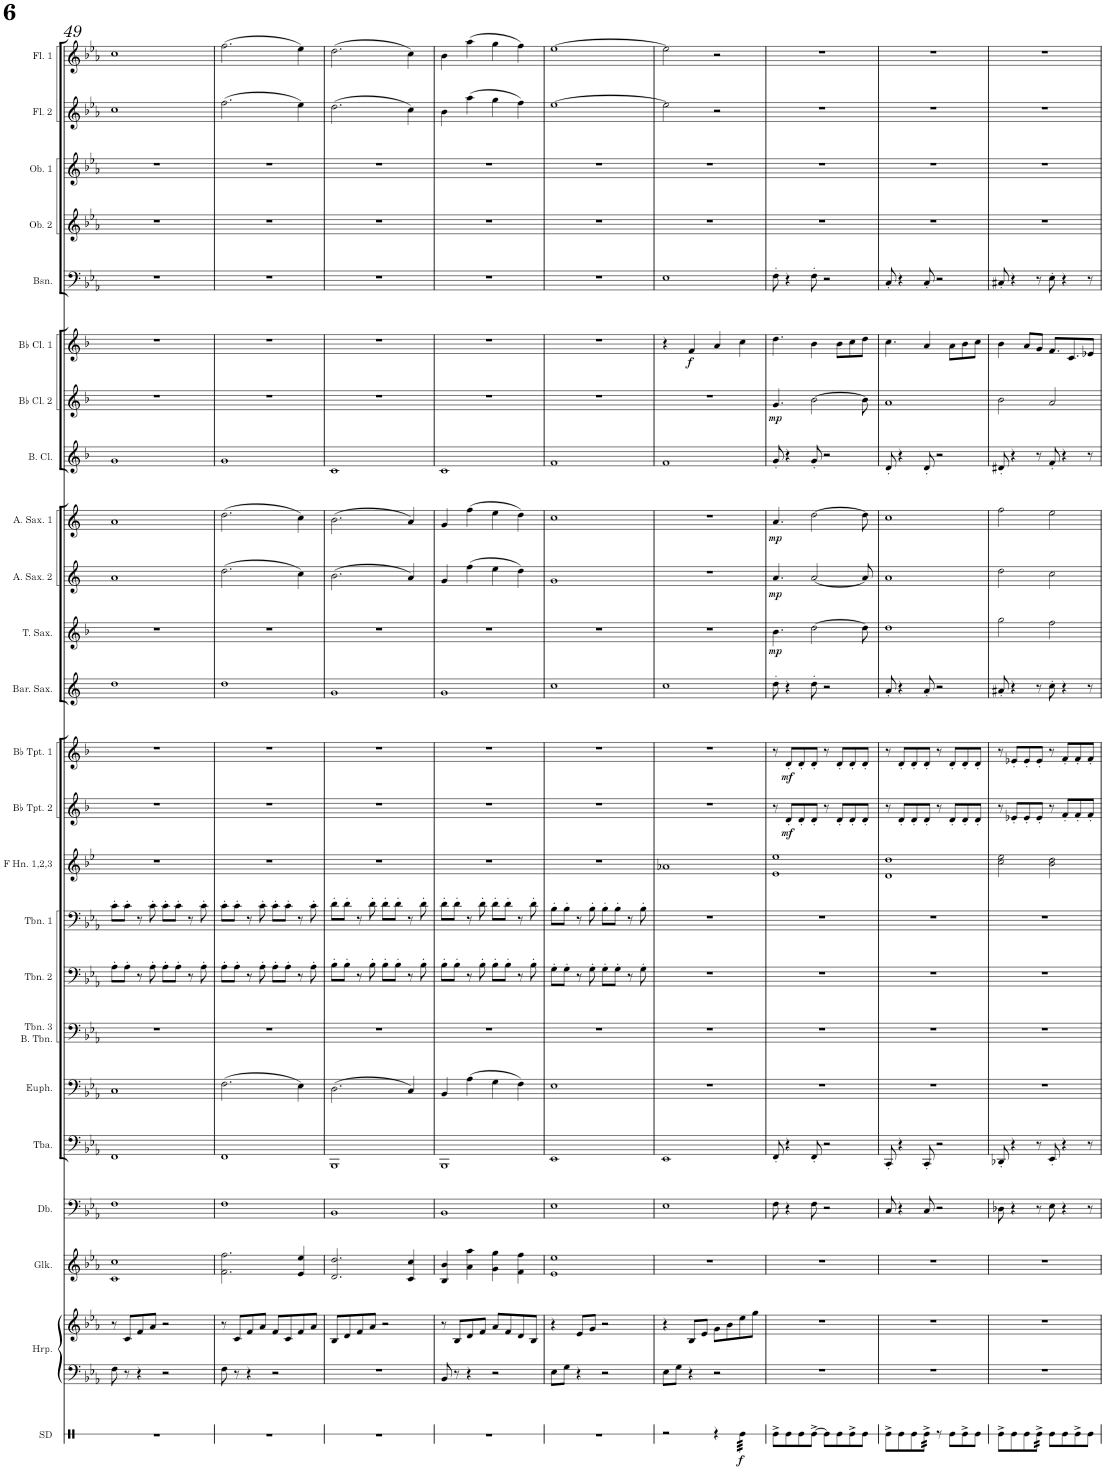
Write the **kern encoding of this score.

**kern	**dynam	**kern	**kern	**kern	**kern	**kern	**kern	**kern	**kern	**kern	**kern	**kern	**dynam	**kern	**dynam	**kern	**kern	**dynam	**kern	**dynam	**kern	**dynam	**kern	**kern	**dynam	**kern	**dynam	**kern	**kern	**kern	**kern	**kern
*part24	*part24	*part23	*part23	*part22	*part21	*part20	*part19	*part18	*part17	*part16	*part15	*part14	*part14	*part13	*part13	*part12	*part11	*part11	*part10	*part10	*part9	*part9	*part8	*part7	*part7	*part6	*part6	*part5	*part4	*part3	*part2	*part1
*staff25	*staff25	*staff24	*staff23	*staff22	*staff21	*staff20	*staff19	*staff18	*staff17	*staff16	*staff15	*staff14	*staff14	*staff13	*staff13	*staff12	*staff11	*staff11	*staff10	*staff10	*staff9	*staff9	*staff8	*staff7	*staff7	*staff6	*staff6	*staff5	*staff4	*staff3	*staff2	*staff1
*I"Snare Drum	*	*I"Harp	*	*I"Glockenspiel	*I"Double Bass	*I"Tuba	*I"Euphonium	*I"Trombone 3 &amp; Bass Trombone	*I"Trombone 2	*I"Trombone 1	*I"F Horn 1,2,3	*I"Bb Trumpet 2	*	*I"Bb Trumpet 1	*	*I"Baritone Saxophone	*I"Tenor Saxophone	*	*I"Alto Saxophone 2	*	*I"Alto Saxophone 1	*	*I"Bass Clarinet	*I"Bb Clarinet 2	*	*I"Bb Clarinet 1	*	*I"Bassoon	*I"Oboe 2	*I"Oboe 1	*I"Flute 2	*I"Flute 1
*I'SD	*	*I'Hrp.	*	*I'Glk.	*I'Db.	*I'Tba.	*I'Euph.	*I'Tbn. 3 B. Tbn.	*I'Tbn. 2	*I'Tbn. 1	*I'F Hn. 1,2,3	*I'Bb Tpt. 2	*	*I'Bb Tpt. 1	*	*I'Bar. Sax.	*I'T. Sax.	*	*I'A. Sax. 2	*	*I'A. Sax. 1	*	*I'B. Cl.	*I'Bb Cl. 2	*	*I'Bb Cl. 1	*	*I'Bsn.	*I'Ob. 2	*I'Ob. 1	*I'Fl. 2	*I'Fl. 1
!!LO:PB:g=z
*clefX	*	*clefF4	*clefG2	*clefG2	*clefF4	*clefF4	*clefF4	*clefF4	*clefF4	*clefF4	*clefG2	*clefG2	*	*clefG2	*	*clefG2	*clefG2	*	*clefG2	*	*clefG2	*	*clefG2	*clefG2	*	*clefG2	*	*clefF4	*clefG2	*clefG2	*clefG2	*clefG2
*	*	*	*	*Trd-14c-24	*Trd7c12	*	*	*	*	*	*Trd4c7	*Trd1c2	*	*Trd1c2	*	*Trd12c21	*Trd8c14	*	*Trd5c9	*	*Trd5c9	*	*Trd8c14	*Trd1c2	*	*Trd1c2	*	*	*	*	*	*
*k[]	*	*k[b-e-a-]	*k[b-e-a-]	*k[b-e-a-]	*k[b-e-a-]	*k[b-e-a-]	*k[b-e-a-]	*k[b-e-a-]	*k[b-e-a-]	*k[b-e-a-]	*k[b-e-]	*k[b-]	*	*k[b-]	*	*k[]	*k[b-]	*	*k[]	*	*k[]	*	*k[b-]	*k[b-]	*	*k[b-]	*	*k[b-e-a-]	*k[b-e-a-]	*k[b-e-a-]	*k[b-e-a-]	*k[b-e-a-]
*M4/4	*	*M4/4	*M4/4	*M4/4	*M4/4	*M4/4	*M4/4	*M4/4	*M4/4	*M4/4	*M4/4	*M4/4	*	*M4/4	*	*M4/4	*M4/4	*	*M4/4	*	*M4/4	*	*M4/4	*M4/4	*	*M4/4	*	*M4/4	*M4/4	*M4/4	*M4/4	*M4/4
=49	=49	=49	=49	=49	=49	=49	=49	=49	=49	=49	=49	=49	=49	=49	=49	=49	=49	=49	=49	=49	=49	=49	=49	=49	=49	=49	=49	=49	=49	=49	=49	=49
1r	.	8F\	8r	1c 1cc	1F	1FF	1C	1r	8A-'\L	8c'\L	1r	1r	.	1r	.	1dd	1r	.	1a	.	1a	.	1g	1r	.	1r	.	1r	1r	1r	1cc	1cc
.	.	8r	8c/L	.	.	.	.	.	8A-'\J	8c'\J	.	.	.	.	.	.	.	.	.	.	.	.	.	.	.	.	.	.	.	.	.	.
.	.	4r	8f/	.	.	.	.	.	8r	8r	.	.	.	.	.	.	.	.	.	.	.	.	.	.	.	.	.	.	.	.	.	.
.	.	.	8a-/J	.	.	.	.	.	8A-'\	8c'\	.	.	.	.	.	.	.	.	.	.	.	.	.	.	.	.	.	.	.	.	.	.
.	.	2r	2r	.	.	.	.	.	8A-'\L	8c'\L	.	.	.	.	.	.	.	.	.	.	.	.	.	.	.	.	.	.	.	.	.	.
.	.	.	.	.	.	.	.	.	8A-'\J	8c'\J	.	.	.	.	.	.	.	.	.	.	.	.	.	.	.	.	.	.	.	.	.	.
.	.	.	.	.	.	.	.	.	8r	8r	.	.	.	.	.	.	.	.	.	.	.	.	.	.	.	.	.	.	.	.	.	.
.	.	.	.	.	.	.	.	.	8A-'\	8c'\	.	.	.	.	.	.	.	.	.	.	.	.	.	.	.	.	.	.	.	.	.	.
=50	=50	=50	=50	=50	=50	=50	=50	=50	=50	=50	=50	=50	=50	=50	=50	=50	=50	=50	=50	=50	=50	=50	=50	=50	=50	=50	=50	=50	=50	=50	=50	=50
1r	.	8F\	8r	2.f\ 2.ff\	1F	1FF	(2.F\	1r	8A-'\L	8c'\L	1r	1r	.	1r	.	1dd	1r	.	(2.dd\	.	(2.dd\	.	1g	1r	.	1r	.	1r	1r	1r	(2.ff\	(2.ff\
.	.	8r	8c/L	.	.	.	.	.	8A-'\J	8c'\J	.	.	.	.	.	.	.	.	.	.	.	.	.	.	.	.	.	.	.	.	.	.
.	.	4r	8f/	.	.	.	.	.	8r	8r	.	.	.	.	.	.	.	.	.	.	.	.	.	.	.	.	.	.	.	.	.	.
.	.	.	8a-/J	.	.	.	.	.	8A-'\	8c'\	.	.	.	.	.	.	.	.	.	.	.	.	.	.	.	.	.	.	.	.	.	.
.	.	2r	8f/L	.	.	.	.	.	8A-'\L	8c'\L	.	.	.	.	.	.	.	.	.	.	.	.	.	.	.	.	.	.	.	.	.	.
.	.	.	8c/	.	.	.	.	.	8A-'\J	8c'\J	.	.	.	.	.	.	.	.	.	.	.	.	.	.	.	.	.	.	.	.	.	.
.	.	.	8f/	4e-/ 4ee-/	.	.	4E-\)	.	8r	8r	.	.	.	.	.	.	.	.	4cc\)	.	4cc\)	.	.	.	.	.	.	.	.	.	4ee-\)	4ee-\)
.	.	.	8a-/J	.	.	.	.	.	8A-'\	8c'\	.	.	.	.	.	.	.	.	.	.	.	.	.	.	.	.	.	.	.	.	.	.
=51	=51	=51	=51	=51	=51	=51	=51	=51	=51	=51	=51	=51	=51	=51	=51	=51	=51	=51	=51	=51	=51	=51	=51	=51	=51	=51	=51	=51	=51	=51	=51	=51
1r	.	1r	8B-/L	2.d/ 2.dd/	1BB-	1BBB-	(2.D\	1r	8B-'\L	8d'\L	1r	1r	.	1r	.	1g	1r	.	(2.b\	.	(2.b\	.	1c	1r	.	1r	.	1r	1r	1r	(2.dd\	(2.dd\
.	.	.	8d/	.	.	.	.	.	8B-'\J	8d'\J	.	.	.	.	.	.	.	.	.	.	.	.	.	.	.	.	.	.	.	.	.	.
.	.	.	8f/	.	.	.	.	.	8r	8r	.	.	.	.	.	.	.	.	.	.	.	.	.	.	.	.	.	.	.	.	.	.
.	.	.	8a-/J	.	.	.	.	.	8B-'\	8d'\	.	.	.	.	.	.	.	.	.	.	.	.	.	.	.	.	.	.	.	.	.	.
.	.	.	2r	.	.	.	.	.	8B-'\L	8d'\L	.	.	.	.	.	.	.	.	.	.	.	.	.	.	.	.	.	.	.	.	.	.
.	.	.	.	.	.	.	.	.	8B-'\J	8d'\J	.	.	.	.	.	.	.	.	.	.	.	.	.	.	.	.	.	.	.	.	.	.
.	.	.	.	4c/ 4cc/	.	.	4C/)	.	8r	8r	.	.	.	.	.	.	.	.	4a/)	.	4a/)	.	.	.	.	.	.	.	.	.	4cc\)	4cc\)
.	.	.	.	.	.	.	.	.	8B-'\	8d'\	.	.	.	.	.	.	.	.	.	.	.	.	.	.	.	.	.	.	.	.	.	.
=52	=52	=52	=52	=52	=52	=52	=52	=52	=52	=52	=52	=52	=52	=52	=52	=52	=52	=52	=52	=52	=52	=52	=52	=52	=52	=52	=52	=52	=52	=52	=52	=52
1r	.	8BB-/	8r	4B-/ 4b-/	1BB-	1BBB-	4BB-/	1r	8B-'\L	8d'\L	1r	1r	.	1r	.	1g	1r	.	4g/	.	4g/	.	1c	1r	.	1r	.	1r	1r	1r	4b-\	4b-\
.	.	8r	8B-/L	.	.	.	.	.	8B-'\J	8d'\J	.	.	.	.	.	.	.	.	.	.	.	.	.	.	.	.	.	.	.	.	.	.
.	.	4r	8d/	4a-\ 4aa-\	.	.	(4A-\	.	8r	8r	.	.	.	.	.	.	.	.	(4ff\	.	(4ff\	.	.	.	.	.	.	.	.	.	(4aa-\	(4aa-\
.	.	.	8f/J	.	.	.	.	.	8B-'\	8d'\	.	.	.	.	.	.	.	.	.	.	.	.	.	.	.	.	.	.	.	.	.	.
.	.	2r	8a-/L	4g\ 4gg\	.	.	4G\	.	8B-'\L	8d'\L	.	.	.	.	.	.	.	.	4ee\	.	4ee\	.	.	.	.	.	.	.	.	.	4gg\	4gg\
.	.	.	8f/	.	.	.	.	.	8B-'\J	8d'\J	.	.	.	.	.	.	.	.	.	.	.	.	.	.	.	.	.	.	.	.	.	.
.	.	.	8d/	4f\ 4ff\	.	.	4F\)	.	8r	8r	.	.	.	.	.	.	.	.	4dd\)	.	4dd\)	.	.	.	.	.	.	.	.	.	4ff\)	4ff\)
.	.	.	8B-/J	.	.	.	.	.	8B-'\	8d'\	.	.	.	.	.	.	.	.	.	.	.	.	.	.	.	.	.	.	.	.	.	.
=53	=53	=53	=53	=53	=53	=53	=53	=53	=53	=53	=53	=53	=53	=53	=53	=53	=53	=53	=53	=53	=53	=53	=53	=53	=53	=53	=53	=53	=53	=53	=53	=53
1r	.	8E-\L	4r	1e- 1ee-	1E-	1EE-	1E-	1r	8G'\L	8B-'\L	1r	1r	.	1r	.	1cc	1r	.	1g	.	1cc	.	1f	1r	.	1r	.	1r	1r	1r	[1ee-	[1ee-
.	.	8G\J	.	.	.	.	.	.	8G'\J	8B-'\J	.	.	.	.	.	.	.	.	.	.	.	.	.	.	.	.	.	.	.	.	.	.
.	.	4r	8e-/L	.	.	.	.	.	8r	8r	.	.	.	.	.	.	.	.	.	.	.	.	.	.	.	.	.	.	.	.	.	.
.	.	.	8g/J	.	.	.	.	.	8G'\	8B-'\	.	.	.	.	.	.	.	.	.	.	.	.	.	.	.	.	.	.	.	.	.	.
.	.	2r	2r	.	.	.	.	.	8G'\L	8B-'\L	.	.	.	.	.	.	.	.	.	.	.	.	.	.	.	.	.	.	.	.	.	.
.	.	.	.	.	.	.	.	.	8G'\J	8B-'\J	.	.	.	.	.	.	.	.	.	.	.	.	.	.	.	.	.	.	.	.	.	.
.	.	.	.	.	.	.	.	.	8r	8r	.	.	.	.	.	.	.	.	.	.	.	.	.	.	.	.	.	.	.	.	.	.
.	.	.	.	.	.	.	.	.	8G'\	8B-'\	.	.	.	.	.	.	.	.	.	.	.	.	.	.	.	.	.	.	.	.	.	.
=54	=54	=54	=54	=54	=54	=54	=54	=54	=54	=54	=54	=54	=54	=54	=54	=54	=54	=54	=54	=54	=54	=54	=54	=54	=54	=54	=54	=54	=54	=54	=54	=54
2r	.	8E-\L	4r	1r	1E-	1EE-	1r	1r	1r	1r	1a-X	1r	.	1r	.	1cc	1r	.	1r	.	1r	.	1f	1r	.	4r	.	1E-	1r	1r	2ee-\]	2ee-\]
.	.	8G\J	.	.	.	.	.	.	.	.	.	.	.	.	.	.	.	.	.	.	.	.	.	.	.	.	.	.	.	.	.	.
!	!	!	!	!	!	!	!	!	!	!	!	!	!	!	!	!	!	!	!	!	!	!	!	!	!	!	!LO:DY:b	!	!	!	!	!
.	.	4r	8B-/L	.	.	.	.	.	.	.	.	.	.	.	.	.	.	.	.	.	.	.	.	.	.	4f/	f	.	.	.	.	.
.	.	.	8e-/J	.	.	.	.	.	.	.	.	.	.	.	.	.	.	.	.	.	.	.	.	.	.	.	.	.	.	.	.	.
4r	.	2r	8g\L	.	.	.	.	.	.	.	.	.	.	.	.	.	.	.	.	.	.	.	.	.	.	4a/	.	.	.	.	2r	2r
.	.	.	8b-\	.	.	.	.	.	.	.	.	.	.	.	.	.	.	.	.	.	.	.	.	.	.	.	.	.	.	.	.	.
!	!LO:DY:b	!	!	!	!	!	!	!	!	!	!	!	!	!	!	!	!	!	!	!	!	!	!	!	!	!	!	!	!	!	!	!
*tremolo	*	*	*	*	*	*	*	*	*	*	*	*	*	*	*	*	*	*	*	*	*	*	*	*	*	*	*	*	*	*	*	*
32Re\LLL	f	.	8ee-\	.	.	.	.	.	.	.	.	.	.	.	.	.	.	.	.	.	.	.	.	.	.	4cc\	.	.	.	.	.	.
32Re\	.	.	.	.	.	.	.	.	.	.	.	.	.	.	.	.	.	.	.	.	.	.	.	.	.	.	.	.	.	.	.	.
32Re\	.	.	.	.	.	.	.	.	.	.	.	.	.	.	.	.	.	.	.	.	.	.	.	.	.	.	.	.	.	.	.	.
32Re\	.	.	.	.	.	.	.	.	.	.	.	.	.	.	.	.	.	.	.	.	.	.	.	.	.	.	.	.	.	.	.	.
32Re\	.	.	8gg\J	.	.	.	.	.	.	.	.	.	.	.	.	.	.	.	.	.	.	.	.	.	.	.	.	.	.	.	.	.
32Re\	.	.	.	.	.	.	.	.	.	.	.	.	.	.	.	.	.	.	.	.	.	.	.	.	.	.	.	.	.	.	.	.
32Re\	.	.	.	.	.	.	.	.	.	.	.	.	.	.	.	.	.	.	.	.	.	.	.	.	.	.	.	.	.	.	.	.
32Re\JJJ	.	.	.	.	.	.	.	.	.	.	.	.	.	.	.	.	.	.	.	.	.	.	.	.	.	.	.	.	.	.	.	.
*Xtremolo	*	*	*	*	*	*	*	*	*	*	*	*	*	*	*	*	*	*	*	*	*	*	*	*	*	*	*	*	*	*	*	*
=55	=55	=55	=55	=55	=55	=55	=55	=55	=55	=55	=55	=55	=55	=55	=55	=55	=55	=55	=55	=55	=55	=55	=55	=55	=55	=55	=55	=55	=55	=55	=55	=55
!	!	!	!	!	!	!	!	!	!	!	!	!	!	!	!	!	!	!LO:DY:b	!	!LO:DY:b	!	!LO:DY:b	!	!	!LO:DY:b	!	!	!	!	!	!	!
8Re^\L	.	1r	1r	1r	8F\	8FF'/	1r	1r	1r	1r	1e- 1ee-	8r	.	8r	.	8dd'\	4.b-\	mp	4.a/	mp	4.a/	mp	8g'/	4.g/	mp	4.dd\	.	8F'\	1r	1r	1r	1r
!	!	!	!	!	!	!	!	!	!	!	!	!	!LO:DY:b	!	!LO:DY:b	!	!	!	!	!	!	!	!	!	!	!	!	!	!	!	!	!
8Re\	.	.	.	.	4r	4r	.	.	.	.	.	8d'/L	mf	8d'/L	mf	4r	.	.	.	.	.	.	4r	.	.	.	.	4r	.	.	.	.
8Re\	.	.	.	.	.	.	.	.	.	.	.	8d'/	.	8d'/	.	.	.	.	.	.	.	.	.	.	.	.	.	.	.	.	.	.
[8Re^\J	.	.	.	.	8F\	8FF'/	.	.	.	.	.	8d'/J	.	8d'/J	.	8dd'\	[2dd\	.	[2a/	.	[2dd\	.	8g'/	[2b-\	.	4b-\	.	8F'\	.	.	.	.
8Re\L]	.	.	.	.	2r	2r	.	.	.	.	.	8r	.	8r	.	2r	.	.	.	.	.	.	2r	.	.	.	.	2r	.	.	.	.
8Re\	.	.	.	.	.	.	.	.	.	.	.	8d'/L	.	8d'/L	.	.	.	.	.	.	.	.	.	.	.	8b-\L	.	.	.	.	.	.
8Re^\	.	.	.	.	.	.	.	.	.	.	.	8d'/	.	8d'/	.	.	.	.	.	.	.	.	.	.	.	8cc\	.	.	.	.	.	.
8Re\J	.	.	.	.	.	.	.	.	.	.	.	8d'/J	.	8d'/J	.	.	8dd\]	.	8a/]	.	8dd\]	.	.	8b-\]	.	8dd\J	.	.	.	.	.	.
=56	=56	=56	=56	=56	=56	=56	=56	=56	=56	=56	=56	=56	=56	=56	=56	=56	=56	=56	=56	=56	=56	=56	=56	=56	=56	=56	=56	=56	=56	=56	=56	=56
8Re^\L	.	1r	1r	1r	8C/	8CC'/	1r	1r	1r	1r	1d 1dd	8r	.	8r	.	8a'/	1dd	.	1a	.	1cc	.	8d'/	1a	.	4.cc\	.	8C'/	1r	1r	1r	1r
8Re\	.	.	.	.	4r	4r	.	.	.	.	.	8d'/L	.	8d'/L	.	4r	.	.	.	.	.	.	4r	.	.	.	.	4r	.	.	.	.
8Re\	.	.	.	.	.	.	.	.	.	.	.	8d'/	.	8d'/	.	.	.	.	.	.	.	.	.	.	.	.	.	.	.	.	.	.
*tremolo	*	*	*	*	*	*	*	*	*	*	*	*	*	*	*	*	*	*	*	*	*	*	*	*	*	*	*	*	*	*	*	*
32Re^\	.	.	.	.	8C/	8CC'/	.	.	.	.	.	8d'/J	.	8d'/J	.	8a'/	.	.	.	.	.	.	8d'/	.	.	4a/	.	8C'/	.	.	.	.
32Re^\	.	.	.	.	.	.	.	.	.	.	.	.	.	.	.	.	.	.	.	.	.	.	.	.	.	.	.	.	.	.	.	.
32Re^\	.	.	.	.	.	.	.	.	.	.	.	.	.	.	.	.	.	.	.	.	.	.	.	.	.	.	.	.	.	.	.	.
32Re^\JJJ	.	.	.	.	.	.	.	.	.	.	.	.	.	.	.	.	.	.	.	.	.	.	.	.	.	.	.	.	.	.	.	.
*Xtremolo	*	*	*	*	*	*	*	*	*	*	*	*	*	*	*	*	*	*	*	*	*	*	*	*	*	*	*	*	*	*	*	*
8r	.	.	.	.	2r	2r	.	.	.	.	.	8r	.	8r	.	2r	.	.	.	.	.	.	2r	.	.	.	.	2r	.	.	.	.
8Re\L	.	.	.	.	.	.	.	.	.	.	.	8d'/L	.	8d'/L	.	.	.	.	.	.	.	.	.	.	.	8a\L	.	.	.	.	.	.
8Re^\	.	.	.	.	.	.	.	.	.	.	.	8d'/	.	8d'/	.	.	.	.	.	.	.	.	.	.	.	8b-\	.	.	.	.	.	.
8Re\J	.	.	.	.	.	.	.	.	.	.	.	8d'/J	.	8d'/J	.	.	.	.	.	.	.	.	.	.	.	8cc\J	.	.	.	.	.	.
=57	=57	=57	=57	=57	=57	=57	=57	=57	=57	=57	=57	=57	=57	=57	=57	=57	=57	=57	=57	=57	=57	=57	=57	=57	=57	=57	=57	=57	=57	=57	=57	=57
8Re^\L	.	1r	1r	1r	8D-X\	8DD-X'/	1r	1r	1r	1r	2cc\ 2ee-\	8r	.	8r	.	8a#X'/	2gg\	.	2dd\	.	2ff\	.	8d#X'/	2b-\	.	4b-\	.	8C#X'/	1r	1r	1r	1r
8Re\	.	.	.	.	4r	4r	.	.	.	.	.	8e-X'/L	.	8e-X'/L	.	4r	.	.	.	.	.	.	4r	.	.	.	.	4r	.	.	.	.
8Re\	.	.	.	.	.	.	.	.	.	.	.	8e-'/	.	8e-'/	.	.	.	.	.	.	.	.	.	.	.	8a/L	.	.	.	.	.	.
*tremolo	*	*	*	*	*	*	*	*	*	*	*	*	*	*	*	*	*	*	*	*	*	*	*	*	*	*	*	*	*	*	*	*
32Re^\	.	.	.	.	8r	8r	.	.	.	.	.	8e-'/J	.	8e-'/J	.	8r	.	.	.	.	.	.	8r	.	.	8g/J	.	8r	.	.	.	.
32Re^\	.	.	.	.	.	.	.	.	.	.	.	.	.	.	.	.	.	.	.	.	.	.	.	.	.	.	.	.	.	.	.	.
32Re^\	.	.	.	.	.	.	.	.	.	.	.	.	.	.	.	.	.	.	.	.	.	.	.	.	.	.	.	.	.	.	.	.
32Re^\JJJ	.	.	.	.	.	.	.	.	.	.	.	.	.	.	.	.	.	.	.	.	.	.	.	.	.	.	.	.	.	.	.	.
*Xtremolo	*	*	*	*	*	*	*	*	*	*	*	*	*	*	*	*	*	*	*	*	*	*	*	*	*	*	*	*	*	*	*	*
8Re\L	.	.	.	.	8E-\	8EE-'/	.	.	.	.	2b-\ 2dd\	8r	.	8r	.	8cc'\	2ff\	.	2cc\	.	2ee\	.	8f'/	2a/	.	8.f/L	.	8E-'\	.	.	.	.
8Re\	.	.	.	.	4r	4r	.	.	.	.	.	8f'/L	.	8f'/L	.	4r	.	.	.	.	.	.	4r	.	.	.	.	4r	.	.	.	.
.	.	.	.	.	.	.	.	.	.	.	.	.	.	.	.	.	.	.	.	.	.	.	.	.	.	8.c/	.	.	.	.	.	.
8Re^\	.	.	.	.	.	.	.	.	.	.	.	8f'/	.	8f'/	.	.	.	.	.	.	.	.	.	.	.	.	.	.	.	.	.	.
8Re\J	.	.	.	.	8r	8r	.	.	.	.	.	8f'/J	.	8f'/J	.	8r	.	.	.	.	.	.	8r	.	.	8e-X/J	.	8r	.	.	.	.
=	=	=	=	=	=	=	=	=	=	=	=	=	=	=	=	=	=	=	=	=	=	=	=	=	=	=	=	=	=	=	=	=
*-	*-	*-	*-	*-	*-	*-	*-	*-	*-	*-	*-	*-	*-	*-	*-	*-	*-	*-	*-	*-	*-	*-	*-	*-	*-	*-	*-	*-	*-	*-	*-	*-
